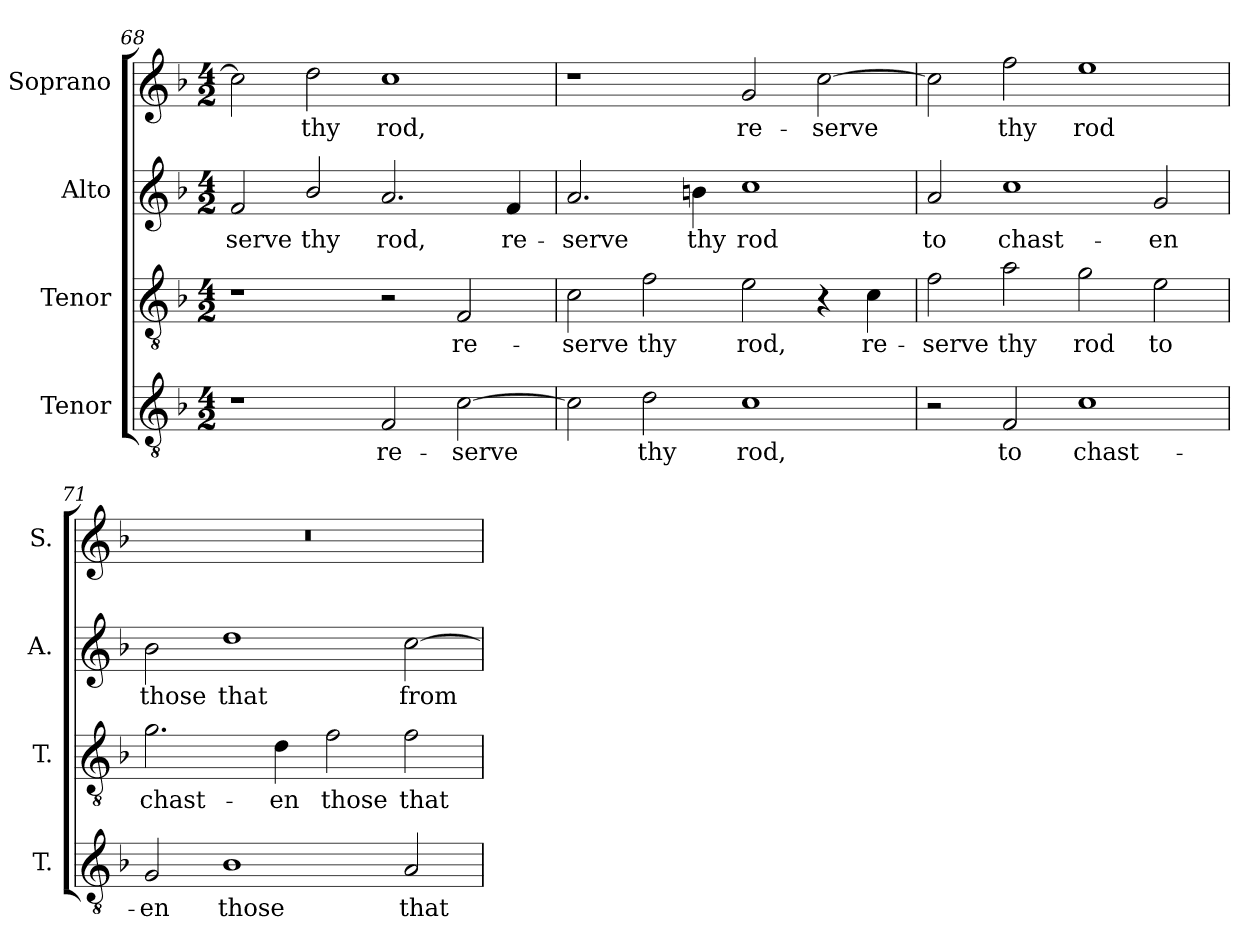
**kern	**text	**kern	**text	**kern	**text	**kern	**text
*part4	*part4	*part3	*part3	*part2	*part2	*part1	*part1
*staff4	*staff4	*staff3	*staff3	*staff2	*staff2	*staff1	*staff1
*I"Tenor	*	*I"Tenor	*	*I"Alto	*	*I"Soprano	*
*I'T.	*	*I'T.	*	*I'A.	*	*I'S.	*
*clefGv2	*	*clefGv2	*	*clefG2	*	*clefG2	*
*ITrd7c12	*	*ITrd7c12	*	*	*	*	*
*k[b-]	*	*k[b-]	*	*k[b-]	*	*k[b-]	*
*F:	*	*F:	*	*F:	*	*F:	*
*M4/2	*	*M4/2	*	*M4/2	*	*M4/2	*
=68	=68	=68	=68	=68	=68	=68	=68
!	!	!	!	!	!LO:LY:b:color=#000000	!	!
1r	.	1r	.	2fi/	-serve	2cci\]	.
!	!	!	!	!	!LO:LY:b:color=#000000	!	!
!	!	!	!	!	!	!	!LO:LY:b:color=#000000
.	.	.	.	2b-i/	thy	2ddi\	thy
!	!LO:LY:b:color=#000000	!	!	!	!	!	!
!	!	!	!	!	!LO:LY:b:color=#000000	!	!
!	!	!	!	!	!	!	!LO:LY:b:color=#000000
2FFi/	re-	2r	.	2.ai/	rod,	1cci	rod,
!	!LO:LY:b:color=#000000	!	!	!	!	!	!
!	!	!	!LO:LY:b:color=#000000	!	!	!	!
[2Ci\	-serve	2FFi/	re-	.	.	.	.
!	!	!	!	!	!LO:LY:b:color=#000000	!	!
.	.	.	.	4fi/	re-	.	.
!!LO:PB:g=z
=69	=69	=69	=69	=69	=69	=69	=69
!	!	!	!LO:LY:b:color=#000000	!	!	!	!
!	!	!	!	!	!LO:LY:b:color=#000000	!	!
2Ci\]	.	2Ci\	-serve	2.ai/	-serve	1r	.
!	!LO:LY:b:color=#000000	!	!	!	!	!	!
!	!	!	!LO:LY:b:color=#000000	!	!	!	!
2Di\	thy	2Fi\	thy	.	.	.	.
!	!	!	!	!	!LO:LY:b:color=#000000	!	!
.	.	.	.	4bni\	thy	.	.
!	!LO:LY:b:color=#000000	!	!	!	!	!	!
!	!	!	!LO:LY:b:color=#000000	!	!	!	!
!	!	!	!	!	!LO:LY:b:color=#000000	!	!
!	!	!	!	!	!	!	!LO:LY:b:color=#000000
1Ci	rod,	2Ei\	rod,	1cci	rod	2gi/	re-
!	!	!	!	!	!	!	!LO:LY:b:color=#000000
.	.	4r	.	.	.	[2cci\	-serve
!	!	!	!LO:LY:b:color=#000000	!	!	!	!
.	.	4Ci\	re-	.	.	.	.
=70	=70	=70	=70	=70	=70	=70	=70
!	!	!	!LO:LY:b:color=#000000	!	!	!	!
!	!	!	!	!	!LO:LY:b:color=#000000	!	!
2r	.	2Fi\	-serve	2ai/	to	2cci\]	.
!	!LO:LY:b:color=#000000	!	!	!	!	!	!
!	!	!	!LO:LY:b:color=#000000	!	!	!	!
!	!	!	!	!	!LO:LY:b:color=#000000	!	!
!	!	!	!	!	!	!	!LO:LY:b:color=#000000
2FFi/	to	2Ai\	thy	1cci	chast-	2ffi\	thy
!	!LO:LY:b:color=#000000	!	!	!	!	!	!
!	!	!	!LO:LY:b:color=#000000	!	!	!	!
!	!	!	!	!	!	!	!LO:LY:b:color=#000000
1Ci	chast-	2Gi\	rod	.	.	1eei	rod
!	!	!	!LO:LY:b:color=#000000	!	!	!	!
!	!	!	!	!	!LO:LY:b:color=#000000	!	!
.	.	2Ei\	to	2gi/	-en	.	.
=71	=71	=71	=71	=71	=71	=71	=71
!	!LO:LY:b:color=#000000	!	!	!	!	!	!
!	!	!	!LO:LY:b:color=#000000	!	!	!	!
!	!	!	!	!	!LO:LY:b:color=#000000	!LO:N:vis=1	!
2GGi/	-en	2.Gi\	chast-	2b-i\	those	0r	.
!	!LO:LY:b:color=#000000	!	!	!	!	!	!
!	!	!	!	!	!LO:LY:b:color=#000000	!	!
1BB-i	those	.	.	1ddi	that	.	.
!	!	!	!LO:LY:b:color=#000000	!	!	!	!
.	.	4Di\	-en	.	.	.	.
!	!	!	!LO:LY:b:color=#000000	!	!	!	!
.	.	2Fi\	those	.	.	.	.
!	!LO:LY:b:color=#000000	!	!	!	!	!	!
!	!	!	!LO:LY:b:color=#000000	!	!	!	!
!	!	!	!	!	!LO:LY:b:color=#000000	!	!
2AAi/	that	2Fi\	that	[2cci\	from	.	.
=	=	=	=	=	=	=	=
*-	*-	*-	*-	*-	*-	*-	*-
